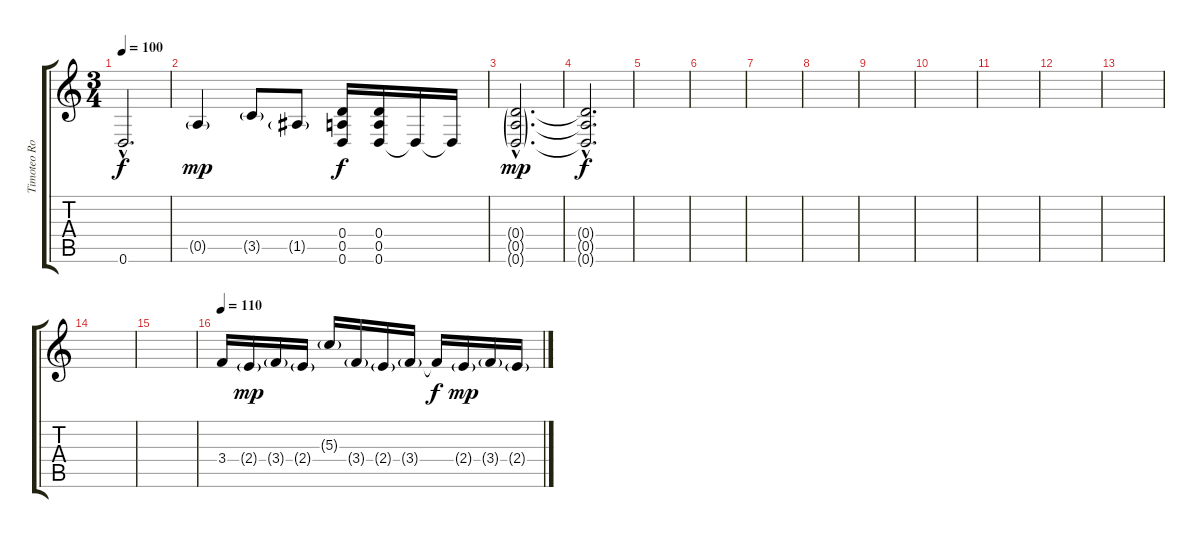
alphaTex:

\track ("Timoteo Rosales-Guitar" "Timoteo Ro") {instrument overdrivenguitar}
\staff {score tabs}
\tuning (E4 B3 G3 D3 A2 D2) {hide}
\ts (3 4)
\tempo 100
\clef g2
\ks c
0.6{hac t}.2{d dy f} |
0.5{g}.4{dy mp} 3.5{g}.8 1.5{g}.8 (0.4 0.5 0.6).16{dy f instrument overdrivenguitar} (0.4 0.5 0.6).16 0.6{t}.16 0.6{t}.16 |
(0.4{g hac} 0.5{g hac} 0.6{g hac}).2{d dy mp} |
(0.4{hac t} 0.5{hac t} 0.6{hac t}).2{d dy f} |
|
|
|
|
|
|
|
|
|
|
|
\tempo 110
3.4.16 2.4{g}.16{dy mp} 3.4{g}.16 2.4{g}.16 5.3{g}.16 3.4{g}.16 2.4{g}.16 3.4{g}.16 3.4{t}.16{dy f} 2.4{g}.16{dy mp} 3.4{g}.16 2.4{g}.16
